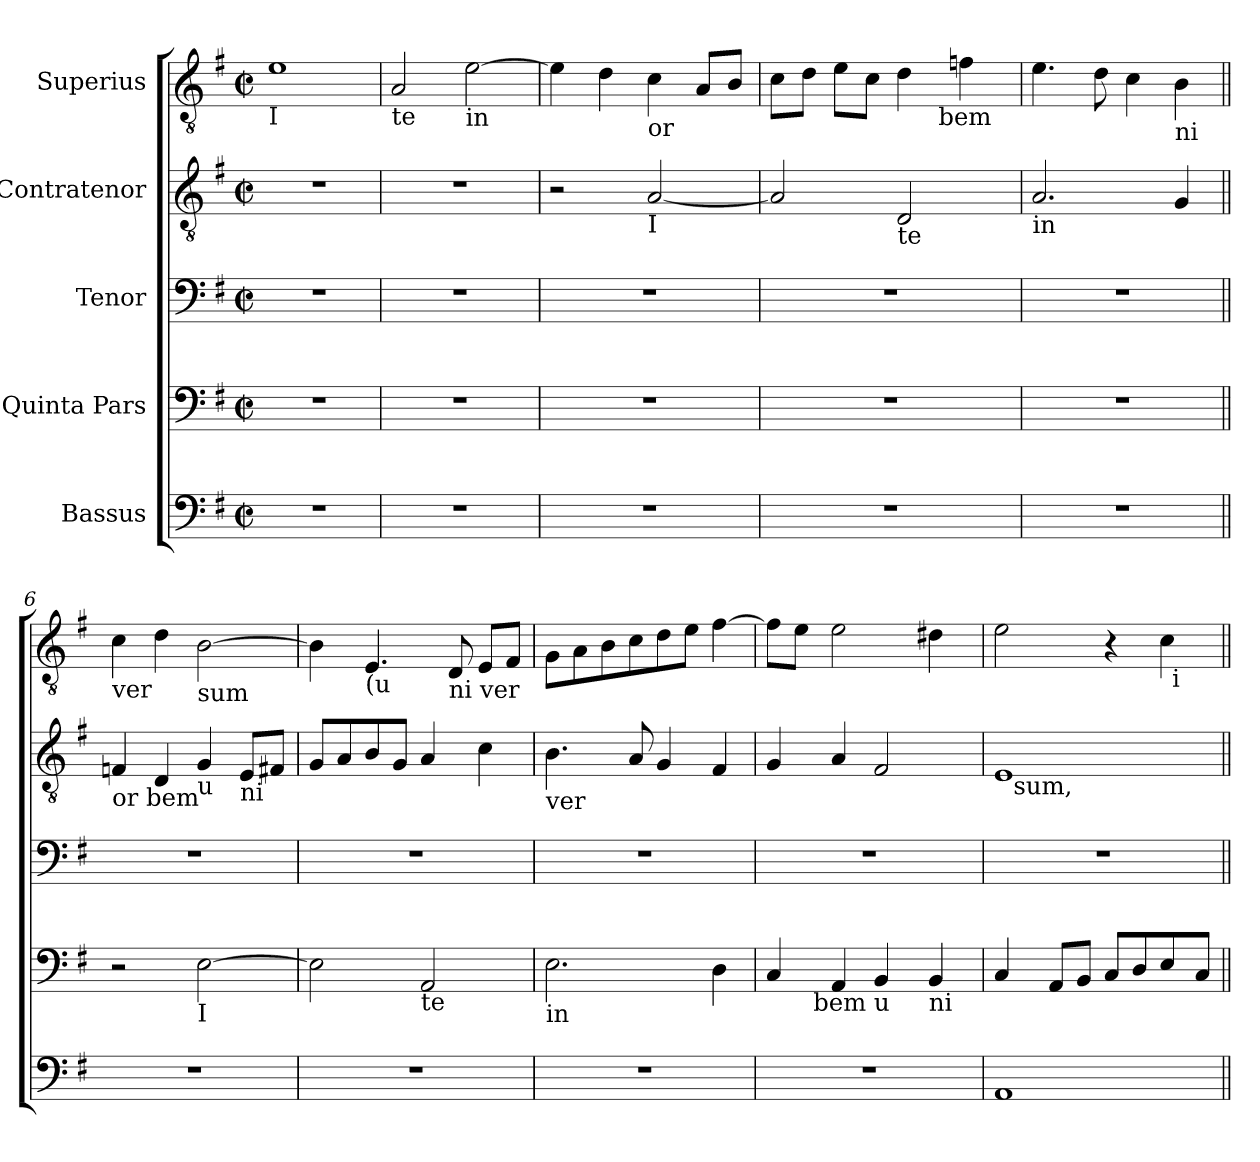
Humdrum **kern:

**kern	**kern	**kern	**kern	**kern
*part5	*part4	*part3	*part2	*part1
*staff5	*staff4	*staff3	*staff2	*staff1
*I"Bassus	*I"Quinta Pars	*I"Tenor	*I"Contratenor	*I"Superius
*clefF4	*clefF4	*clefF4	*clefGv2	*clefGv2
*ITrd7c12	*	*	*	*
*k[f#]	*k[f#]	*k[f#]	*k[f#]	*k[f#]
*G:	*G:	*G:	*G:	*G:
*M2/2	*M2/2	*M2/2	*M2/2	*M2/2
*met(c|)	*met(c|)	*met(c|)	*met(c|)	*met(c|)
=1	=1	=1	=1	=1
!	!	!	!	!LO:TX:b:t=I
1r	1r	1r	1r	1e
=2	=2	=2	=2	=2
!	!	!	!	!LO:TX:b:t=te
1r	1r	1r	1r	2A/
!	!	!	!	!LO:TX:b:t=in
.	.	.	.	[>2e\
=3	=3	=3	=3	=3
1r	1r	1r	2r	4e\]
.	.	.	.	4d\
!	!	!	!	!LO:TX:b:t=or
!	!	!	!LO:TX:b:t=I	!
.	.	.	[<2A/	4c\
.	.	.	.	8A/L
.	.	.	.	8B/J
=4	=4	=4	=4	=4
*	*	*	*	*^
1r	1r	1r	2A/]	8c\L	2ryy
.	.	.	.	8d\J	.
.	.	.	.	8e\L	.
.	.	.	.	8c\J	.
!	!	!	!LO:TX:b:t=te	!	!
.	.	.	2D/	4d\	8.ryy
!	!	!	!	!	!LO:TX:b:t=bem
.	.	.	.	.	4ryy
.	.	.	.	4fn\	.
.	.	.	.	.	16ryy
=5	=5	=5	=5	=5	=5
!	!	!	!	!LO:TX:b:t=u	!
!	!	!	!LO:TX:b:t=in	!	!
*	*	*	*	*v	*v
1r	1r	1r	2.A/	4.e\
.	.	.	.	8d\
.	.	.	.	4c\
!	!	!	!	!LO:TX:b:t=ni
.	.	.	4G/	4B\
!!LO:LB:g=z
=6||	=6||	=6||	=6||	=6||
!	!	!	!	!LO:TX:b:t=ver
!	!	!	!LO:TX:b:t=or bem	!
1r	2r	1r	4Fn/	4c\
.	.	.	4D/	4d\
!	!	!	!	!LO:TX:b:t=sum
!	!	!	!LO:TX:b:t=u	!
!	!LO:TX:b:t=I	!	!	!
.	[>2E\	.	4G/	[>2B\
!	!	!	!LO:TX:b:t=ni	!
.	.	.	8E/L	.
.	.	.	8F#X/J	.
=7	=7	=7	=7	=7
1r	2E\]	1r	8G/L	4B\]
.	.	.	8A/	.
!	!	!	!	!LO:TX:b:t=(u
.	.	.	8B/	4.E/
.	.	.	8G/J	.
!	!LO:TX:b:t=te	!	!	!
.	2AA/	.	4A/	.
!	!	!	!	!LO:TX:b:t=ni ver
.	.	.	.	8D/
.	.	.	4c\	8E/L
.	.	.	.	8F#/J
=8	=8	=8	=8	=8
!	!	!	!LO:TX:b:t=ver	!
!	!LO:TX:b:t=in	!	!	!
1r	2.E\	1r	4.B\	8G\L
.	.	.	.	8A\
.	.	.	.	8B\
.	.	.	8A/	8c\
.	.	.	4G/	8d\
.	.	.	.	8e\J
.	4D\	.	4F#/	[>4f#\
=9	=9	=9	=9	=9
!	!LO:TX:b:t=or	!	!	!
*	*^	*	*	*
1r	4C/	8.ryy	1r	4G/	8f#\L]
.	.	.	.	.	8e\J
!	!	!LO:TX:b:t=bem u	!	!	!
.	.	2ryy	.	.	.
.	4AA/	.	.	4A/	2e\
.	4BB/	.	.	2F#/	.
.	.	4ryy	.	.	.
!	!LO:TX:b:t=ni	!	!	!	!
.	4BB/	.	.	.	4d#X\
.	.	16ryy	.	.	.
=10	=10	=10	=10	=10	=10
!	!	!	!	!	!LO:TX:b:t=sum,
!	!LO:TX:b:t=ver	!	!	!	!
*	*v	*v	*	*^	*^
1AAA	4C/	1r	1E	16ryy	2e\	2ryy
!	!	!	!	!LO:TX:b:t=sum,	!	!
.	.	.	.	2...ryy	.	.
.	8AA/L	.	.	.	.	.
.	8BB/J	.	.	.	.	.
.	8C/L	.	.	.	4r	4ryy
.	8D/	.	.	.	.	.
.	8E/	.	.	.	4c\	32ryy
!	!	!	!	!	!	!LO:TX:b:t=i
.	.	.	.	.	.	8..ryy
.	8C/J	.	.	.	.	.
*	*	*	*v	*v	*	*
*	*	*	*	*v	*v
=||	=||	=||	=||	=||
*-	*-	*-	*-	*-
